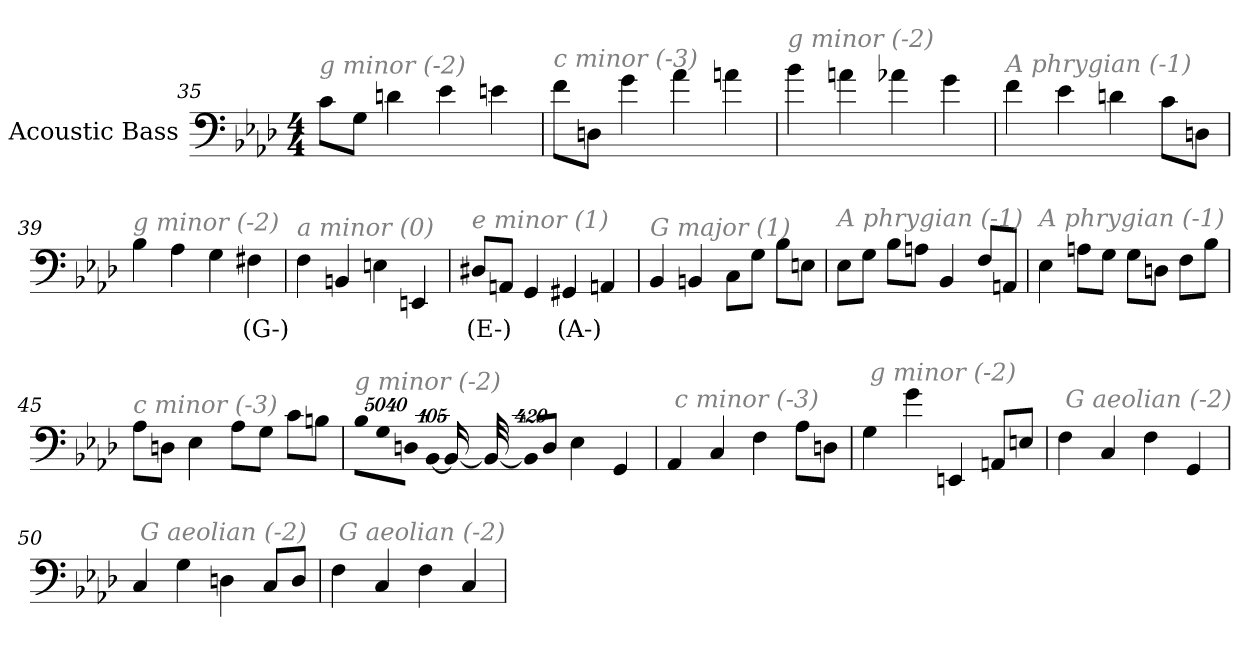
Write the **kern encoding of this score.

**kern	**text
*part1	*part1
*staff1	*staff1
*I"Acoustic Bass	*
*clefF4	*
*ITrd7c12	*
*k[b-e-a-d-]	*
*A-:	*
*M4/4	*
=35	=35
!LO:TX:i:color=#808080:t=g minor (-2)	!
8CL	.
8GGJ	.
4Dn	.
4E-	.
4En	.
=36	=36
!LO:TX:i:color=#808080:t=c minor (-3)	!
8FL	.
8DDnJ	.
4G	.
4A-	.
4An	.
=37	=37
!LO:TX:i:color=#808080:t=g minor (-2)	!
4B-	.
4An	.
4A-X	.
4G	.
=38	=38
!LO:TX:i:color=#808080:t=A phrygian (-1)	!
4F	.
4E-	.
4Dn	.
8CL	.
8DDnJ	.
=39	=39
!LO:TX:i:color=#808080:t=g minor (-2)	!
4BB-	.
4AA-	.
4GG	.
4FF#Xi	(G-)
=40	=40
!LO:TX:i:color=#808080:t=a minor (0)	!
4FF	.
4BBBn	.
4EEn	.
4EEEn	.
=41	=41
!LO:TX:i:color=#808080:t=e minor (1)	!
8DD#XiL	(E-)
8AAAnJ	.
4GGG	.
4GGG#Xi	(A-)
4AAAn	.
=42	=42
!LO:TX:i:color=#808080:t=G major (1)	!
4BBB-	.
4BBBn	.
8CCL	.
8GGJ	.
8BB-L	.
8EEnJ	.
=43	=43
!LO:TX:i:color=#808080:t=A phrygian (-1)	!
8EE-L	.
8GGJ	.
8BB-L	.
8AAnJ	.
4BBB-	.
8FFL	.
8AAAnJ	.
=44	=44
!LO:TX:i:color=#808080:t=A phrygian (-1)	!
4EE-	.
8AAnL	.
8GGJ	.
8GGL	.
8DDnJ	.
8FFL	.
8BB-J	.
=45	=45
!LO:TX:i:color=#808080:t=c minor (-3)	!
8AA-L	.
8DDnJ	.
4EE-	.
8AA-L	.
8GGJ	.
8CL	.
8BBnJ	.
=46	=46
!LO:TX:i:color=#808080:t=g minor (-2)	!
!LO:N:vis=8	!
40320%3347BB-L	.
!LO:N:vis=8	!
40320%3347GG	.
!LO:N:vis=8	!
40320%3347DDnJ	.
!LO:N:vis=1024	!
[13440%13BBB-L	.
16BBB-L_	.
32BBB-L_	.
!LO:N:vis=1024%31	!
13440%407BBB-L]	.
8DDJ	.
4EE-	.
4GGG	.
=47	=47
!LO:TX:i:color=#808080:t=c minor (-3)	!
4AAA-	.
4CC	.
4FF	.
8AA-L	.
8DDnJ	.
=48	=48
!LO:TX:i:color=#808080:t=g minor (-2)	!
4GG	.
4G	.
4EEEn	.
8AAAnL	.
8EEnJ	.
=49	=49
!LO:TX:i:color=#808080:t=G aeolian (-2)	!
4FF	.
4CC	.
4FF	.
4GGG	.
=50	=50
!LO:TX:i:color=#808080:t=G aeolian (-2)	!
4CC	.
4GG	.
4DDn	.
8CCL	.
8DDJ	.
=51	=51
!LO:TX:i:color=#808080:t=G aeolian (-2)	!
4FF	.
4CC	.
4FF	.
4CC	.
=	=
*-	*-
